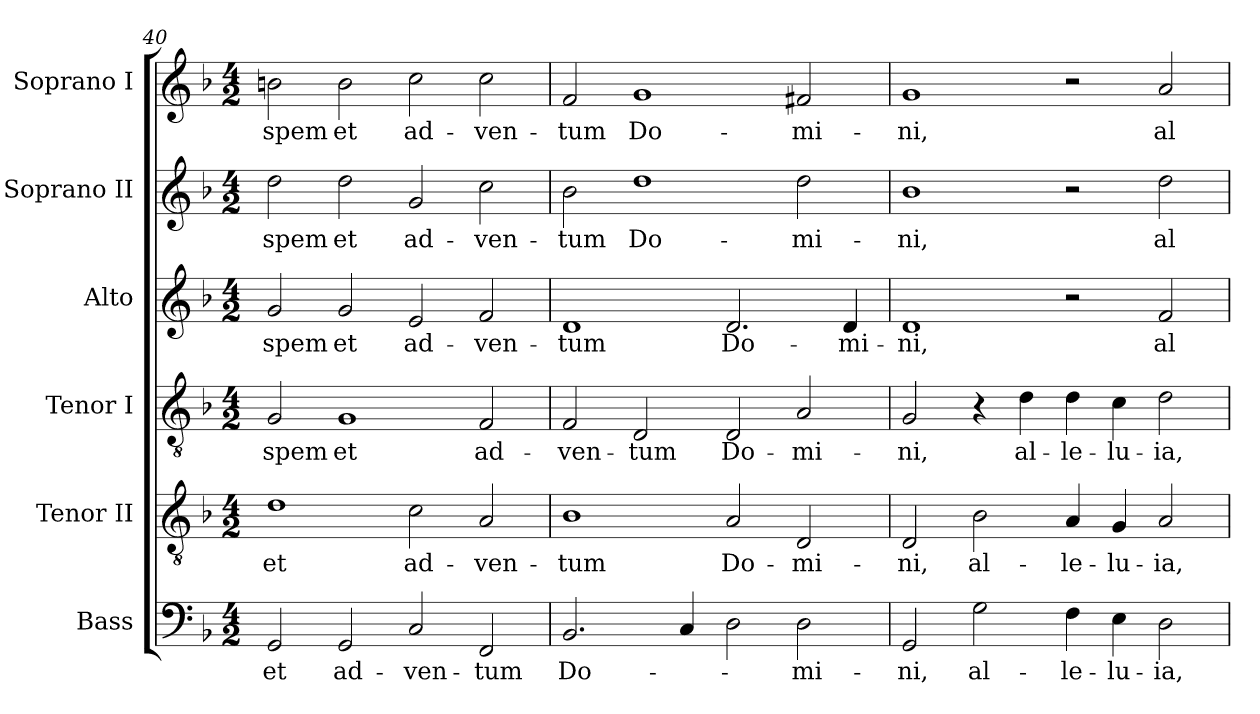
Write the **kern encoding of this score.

**kern	**text	**kern	**text	**kern	**text	**kern	**text	**kern	**text	**kern	**text
*part6	*part6	*part5	*part5	*part4	*part4	*part3	*part3	*part2	*part2	*part1	*part1
*staff6	*staff6	*staff5	*staff5	*staff4	*staff4	*staff3	*staff3	*staff2	*staff2	*staff1	*staff1
*I"Bass	*	*I"Tenor II	*	*I"Tenor I	*	*I"Alto	*	*I"Soprano II	*	*I"Soprano I	*
*clefF4	*	*clefGv2	*	*clefGv2	*	*clefG2	*	*clefG2	*	*clefG2	*
*k[b-]	*	*k[b-]	*	*k[b-]	*	*k[b-]	*	*k[b-]	*	*k[b-]	*
*F:	*	*F:	*	*F:	*	*F:	*	*F:	*	*F:	*
*M4/2	*	*M4/2	*	*M4/2	*	*M4/2	*	*M4/2	*	*M4/2	*
=40	=40	=40	=40	=40	=40	=40	=40	=40	=40	=40	=40
!	!LO:LY:b:color=#000000	!	!	!	!	!	!	!	!	!	!
!	!	!	!LO:LY:b:color=#000000	!	!	!	!	!	!	!	!
!	!	!	!	!	!LO:LY:b:color=#000000	!	!	!	!	!	!
!	!	!	!	!	!	!	!LO:LY:b:color=#000000	!	!	!	!
!	!	!	!	!	!	!	!	!	!LO:LY:b:color=#000000	!	!
!	!	!	!	!	!	!	!	!	!	!	!LO:LY:b:color=#000000
2GGi/	et	1di	et	2Gi/	spem	2gi/	spem	2ddi\	spem	2bni\	spem
!	!LO:LY:b:color=#000000	!	!	!	!	!	!	!	!	!	!
!	!	!	!	!	!LO:LY:b:color=#000000	!	!	!	!	!	!
!	!	!	!	!	!	!	!LO:LY:b:color=#000000	!	!	!	!
!	!	!	!	!	!	!	!	!	!LO:LY:b:color=#000000	!	!
!	!	!	!	!	!	!	!	!	!	!	!LO:LY:b:color=#000000
2GGi/	ad-	.	.	1Gi	et	2gi/	et	2ddi\	et	2bi\	et
!	!LO:LY:b:color=#000000	!	!	!	!	!	!	!	!	!	!
!	!	!	!LO:LY:b:color=#000000	!	!	!	!	!	!	!	!
!	!	!	!	!	!	!	!LO:LY:b:color=#000000	!	!	!	!
!	!	!	!	!	!	!	!	!	!LO:LY:b:color=#000000	!	!
!	!	!	!	!	!	!	!	!	!	!	!LO:LY:b:color=#000000
2Ci/	-ven-	2ci\	ad-	.	.	2ei/	ad-	2gi/	ad-	2cci\	ad-
!	!LO:LY:b:color=#000000	!	!	!	!	!	!	!	!	!	!
!	!	!	!LO:LY:b:color=#000000	!	!	!	!	!	!	!	!
!	!	!	!	!	!LO:LY:b:color=#000000	!	!	!	!	!	!
!	!	!	!	!	!	!	!LO:LY:b:color=#000000	!	!	!	!
!	!	!	!	!	!	!	!	!	!LO:LY:b:color=#000000	!	!
!	!	!	!	!	!	!	!	!	!	!	!LO:LY:b:color=#000000
2FFi/	-tum	2Ai/	-ven-	2Fi/	ad-	2fi/	-ven-	2cci\	-ven-	2cci\	-ven-
!!LO:LB:g=z
=41	=41	=41	=41	=41	=41	=41	=41	=41	=41	=41	=41
!	!LO:LY:b:color=#000000	!	!	!	!	!	!	!	!	!	!
!	!	!	!LO:LY:b:color=#000000	!	!	!	!	!	!	!	!
!	!	!	!	!	!LO:LY:b:color=#000000	!	!	!	!	!	!
!	!	!	!	!	!	!	!LO:LY:b:color=#000000	!	!	!	!
!	!	!	!	!	!	!	!	!	!LO:LY:b:color=#000000	!	!
!	!	!	!	!	!	!	!	!	!	!	!LO:LY:b:color=#000000
2.BB-i/	Do-	1B-i	-tum	2Fi/	-ven-	1di	-tum	2b-i\	-tum	2fi/	-tum
!	!	!	!	!	!LO:LY:b:color=#000000	!	!	!	!	!	!
!	!	!	!	!	!	!	!	!	!LO:LY:b:color=#000000	!	!
!	!	!	!	!	!	!	!	!	!	!	!LO:LY:b:color=#000000
.	.	.	.	2Di/	-tum	.	.	1ddi	Do-	1gi	Do-
4Ci/	.	.	.	.	.	.	.	.	.	.	.
!	!	!	!LO:LY:b:color=#000000	!	!	!	!	!	!	!	!
!	!	!	!	!	!LO:LY:b:color=#000000	!	!	!	!	!	!
!	!	!	!	!	!	!	!LO:LY:b:color=#000000	!	!	!	!
2Di\	.	2Ai/	Do-	2Di/	Do-	2.di/	Do-	.	.	.	.
!	!LO:LY:b:color=#000000	!	!	!	!	!	!	!	!	!	!
!	!	!	!LO:LY:b:color=#000000	!	!	!	!	!	!	!	!
!	!	!	!	!	!LO:LY:b:color=#000000	!	!	!	!	!	!
!	!	!	!	!	!	!	!	!	!LO:LY:b:color=#000000	!	!
!	!	!	!	!	!	!	!	!	!	!	!LO:LY:b:color=#000000
2Di\	-mi-	2Di/	-mi-	2Ai/	-mi-	.	.	2ddi\	-mi-	2f#Xi/	-mi-
!	!	!	!	!	!	!	!LO:LY:b:color=#000000	!	!	!	!
.	.	.	.	.	.	4di/	-mi-	.	.	.	.
=42	=42	=42	=42	=42	=42	=42	=42	=42	=42	=42	=42
!	!LO:LY:b:color=#000000	!	!	!	!	!	!	!	!	!	!
!	!	!	!LO:LY:b:color=#000000	!	!	!	!	!	!	!	!
!	!	!	!	!	!LO:LY:b:color=#000000	!	!	!	!	!	!
!	!	!	!	!	!	!	!LO:LY:b:color=#000000	!	!	!	!
!	!	!	!	!	!	!	!	!	!LO:LY:b:color=#000000	!	!
!	!	!	!	!	!	!	!	!	!	!	!LO:LY:b:color=#000000
2GGi/	-ni,	2Di/	-ni,	2Gi/	-ni,	1di	-ni,	1b-i	-ni,	1gi	-ni,
!	!LO:LY:b:color=#000000	!	!	!	!	!	!	!	!	!	!
!	!	!	!LO:LY:b:color=#000000	!	!	!	!	!	!	!	!
2Gi\	al-	2B-i\	al-	4r	.	.	.	.	.	.	.
!	!	!	!	!	!LO:LY:b:color=#000000	!	!	!	!	!	!
.	.	.	.	4di\	al-	.	.	.	.	.	.
!	!LO:LY:b:color=#000000	!	!	!	!	!	!	!	!	!	!
!	!	!	!LO:LY:b:color=#000000	!	!	!	!	!	!	!	!
!	!	!	!	!	!LO:LY:b:color=#000000	!	!	!	!	!	!
4Fi\	-le-	4Ai/	-le-	4di\	-le-	2r	.	2r	.	2r	.
!	!LO:LY:b:color=#000000	!	!	!	!	!	!	!	!	!	!
!	!	!	!LO:LY:b:color=#000000	!	!	!	!	!	!	!	!
!	!	!	!	!	!LO:LY:b:color=#000000	!	!	!	!	!	!
4Ei\	-lu-	4Gi/	-lu-	4ci\	-lu-	.	.	.	.	.	.
!	!LO:LY:b:color=#000000	!	!	!	!	!	!	!	!	!	!
!	!	!	!LO:LY:b:color=#000000	!	!	!	!	!	!	!	!
!	!	!	!	!	!LO:LY:b:color=#000000	!	!	!	!	!	!
!	!	!	!	!	!	!	!LO:LY:b:color=#000000	!	!	!	!
!	!	!	!	!	!	!	!	!	!LO:LY:b:color=#000000	!	!
!	!	!	!	!	!	!	!	!	!	!	!LO:LY:b:color=#000000
2Di\	-ia,	2Ai/	-ia,	2di\	-ia,	2fi/	al-	2ddi\	al-	2ai/	al-
=	=	=	=	=	=	=	=	=	=	=	=
*-	*-	*-	*-	*-	*-	*-	*-	*-	*-	*-	*-
